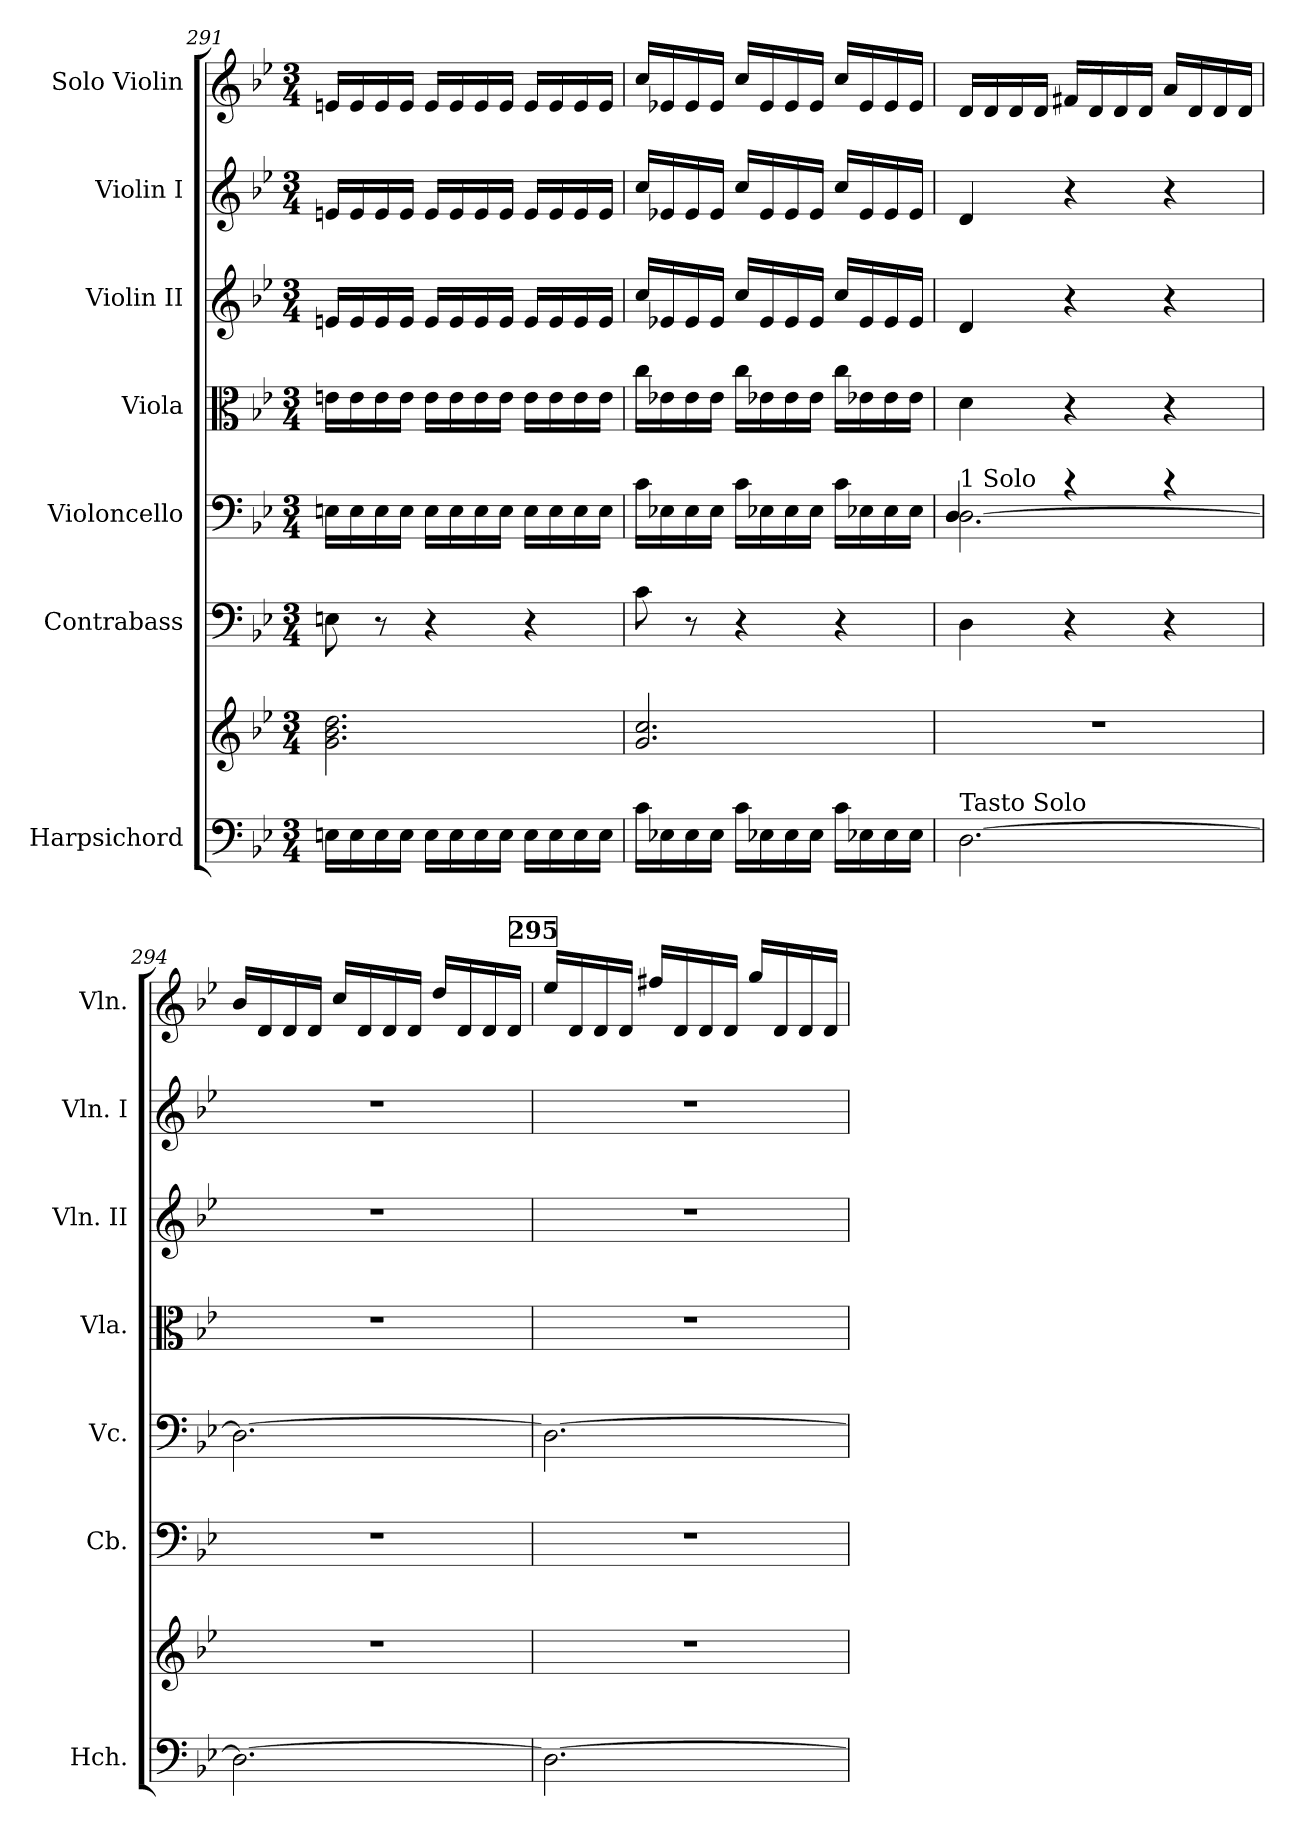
**kern	**kern	**kern	**kern	**kern	**kern	**kern	**kern
*part7	*part7	*part6	*part5	*part4	*part3	*part2	*part1
*staff8	*staff7	*staff6	*staff5	*staff4	*staff3	*staff2	*staff1
*I"Harpsichord	*	*I"Contrabass	*I"Violoncello	*I"Viola	*I"Violin II	*I"Violin I	*I"Solo Violin
*I'Hch.	*	*I'Cb.	*I'Vc.	*I'Vla.	*I'Vln. II	*I'Vln. I	*I'Vln.
!!LO:PB:g=z
*clefF4	*clefG2	*clefF4	*clefF4	*clefC3	*clefG2	*clefG2	*clefG2
*	*	*ITrd7c12	*	*	*	*	*
*k[b-e-]	*k[b-e-]	*k[b-e-]	*k[b-e-]	*k[b-e-]	*k[b-e-]	*k[b-e-]	*k[b-e-]
*M3/4	*M3/4	*M3/4	*M3/4	*M3/4	*M3/4	*M3/4	*M3/4
=291	=291	=291	=291	=291	=291	=291	=291
16En\LL	2.g\ 2.b-\ 2.dd\	8EEn\	16En\LL	16en\LL	16en/LL	16en/LL	16en/LL
16E\	.	.	16E\	16e\	16e/	16e/	16e/
16E\	.	8r	16E\	16e\	16e/	16e/	16e/
16E\JJ	.	.	16E\JJ	16e\JJ	16e/JJ	16e/JJ	16e/JJ
16E\LL	.	4r	16E\LL	16e\LL	16e/LL	16e/LL	16e/LL
16E\	.	.	16E\	16e\	16e/	16e/	16e/
16E\	.	.	16E\	16e\	16e/	16e/	16e/
16E\JJ	.	.	16E\JJ	16e\JJ	16e/JJ	16e/JJ	16e/JJ
16E\LL	.	4r	16E\LL	16e\LL	16e/LL	16e/LL	16e/LL
16E\	.	.	16E\	16e\	16e/	16e/	16e/
16E\	.	.	16E\	16e\	16e/	16e/	16e/
16E\JJ	.	.	16E\JJ	16e\JJ	16e/JJ	16e/JJ	16e/JJ
=292	=292	=292	=292	=292	=292	=292	=292
16c\LL	2.g/ 2.cc/	8C\	16c\LL	16cc\LL	16cc/LL	16cc/LL	16cc/LL
16E-X\	.	.	16E-X\	16e-X\	16e-X/	16e-X/	16e-X/
16E-\	.	8r	16E-\	16e-\	16e-/	16e-/	16e-/
16E-\JJ	.	.	16E-\JJ	16e-\JJ	16e-/JJ	16e-/JJ	16e-/JJ
16c\LL	.	4r	16c\LL	16cc\LL	16cc/LL	16cc/LL	16cc/LL
16E-X\	.	.	16E-X\	16e-X\	16e-/	16e-/	16e-/
16E-\	.	.	16E-\	16e-\	16e-/	16e-/	16e-/
16E-\JJ	.	.	16E-\JJ	16e-\JJ	16e-/JJ	16e-/JJ	16e-/JJ
16c\LL	.	4r	16c\LL	16cc\LL	16cc/LL	16cc/LL	16cc/LL
16E-X\	.	.	16E-X\	16e-X\	16e-/	16e-/	16e-/
16E-\	.	.	16E-\	16e-\	16e-/	16e-/	16e-/
16E-\JJ	.	.	16E-\JJ	16e-\JJ	16e-/JJ	16e-/JJ	16e-/JJ
=293	=293	=293	=293	=293	=293	=293	=293
*	*	*	*^	*	*	*	*
!	!	!	!LO:TX:a:t=1 Solo	!	!	!	!	!
!LO:TX:a:t=Tasto Solo	!	!	!	!	!	!	!	!
[2.D\	2.r	4DD\	[2.D\	4D/	4d\	4d/	4d/	16d/LL
.	.	.	.	.	.	.	.	16d/
.	.	.	.	.	.	.	.	16d/
.	.	.	.	.	.	.	.	16d/JJ
.	.	4r	.	4rc	4r	4r	4r	16f#X/LL
.	.	.	.	.	.	.	.	16d/
.	.	.	.	.	.	.	.	16d/
.	.	.	.	.	.	.	.	16d/JJ
.	.	4r	.	4rc	4r	4r	4r	16a/LL
.	.	.	.	.	.	.	.	16d/
.	.	.	.	.	.	.	.	16d/
.	.	.	.	.	.	.	.	16d/JJ
*	*	*	*v	*v	*	*	*	*
!!LO:PB:g=z
=294	=294	=294	=294	=294	=294	=294	=294
2.D\_	2.r	2.r	2.D\_	2.r	2.r	2.r	16b-/LL
.	.	.	.	.	.	.	16d/
.	.	.	.	.	.	.	16d/
.	.	.	.	.	.	.	16d/JJ
.	.	.	.	.	.	.	16cc/LL
.	.	.	.	.	.	.	16d/
.	.	.	.	.	.	.	16d/
.	.	.	.	.	.	.	16d/JJ
.	.	.	.	.	.	.	16dd/LL
.	.	.	.	.	.	.	16d/
.	.	.	.	.	.	.	16d/
.	.	.	.	.	.	.	16d/JJ
!!LO:REH:place=s1:a:B:fs=14:t=295
=295	=295	=295	=295	=295	=295	=295	=295
2.D\_	2.r	2.r	2.D\_	2.r	2.r	2.r	16ee-/LL
.	.	.	.	.	.	.	16d/
.	.	.	.	.	.	.	16d/
.	.	.	.	.	.	.	16d/JJ
.	.	.	.	.	.	.	16ff#X/LL
.	.	.	.	.	.	.	16d/
.	.	.	.	.	.	.	16d/
.	.	.	.	.	.	.	16d/JJ
.	.	.	.	.	.	.	16gg/LL
.	.	.	.	.	.	.	16d/
.	.	.	.	.	.	.	16d/
.	.	.	.	.	.	.	16d/JJ
=	=	=	=	=	=	=	=
*-	*-	*-	*-	*-	*-	*-	*-
